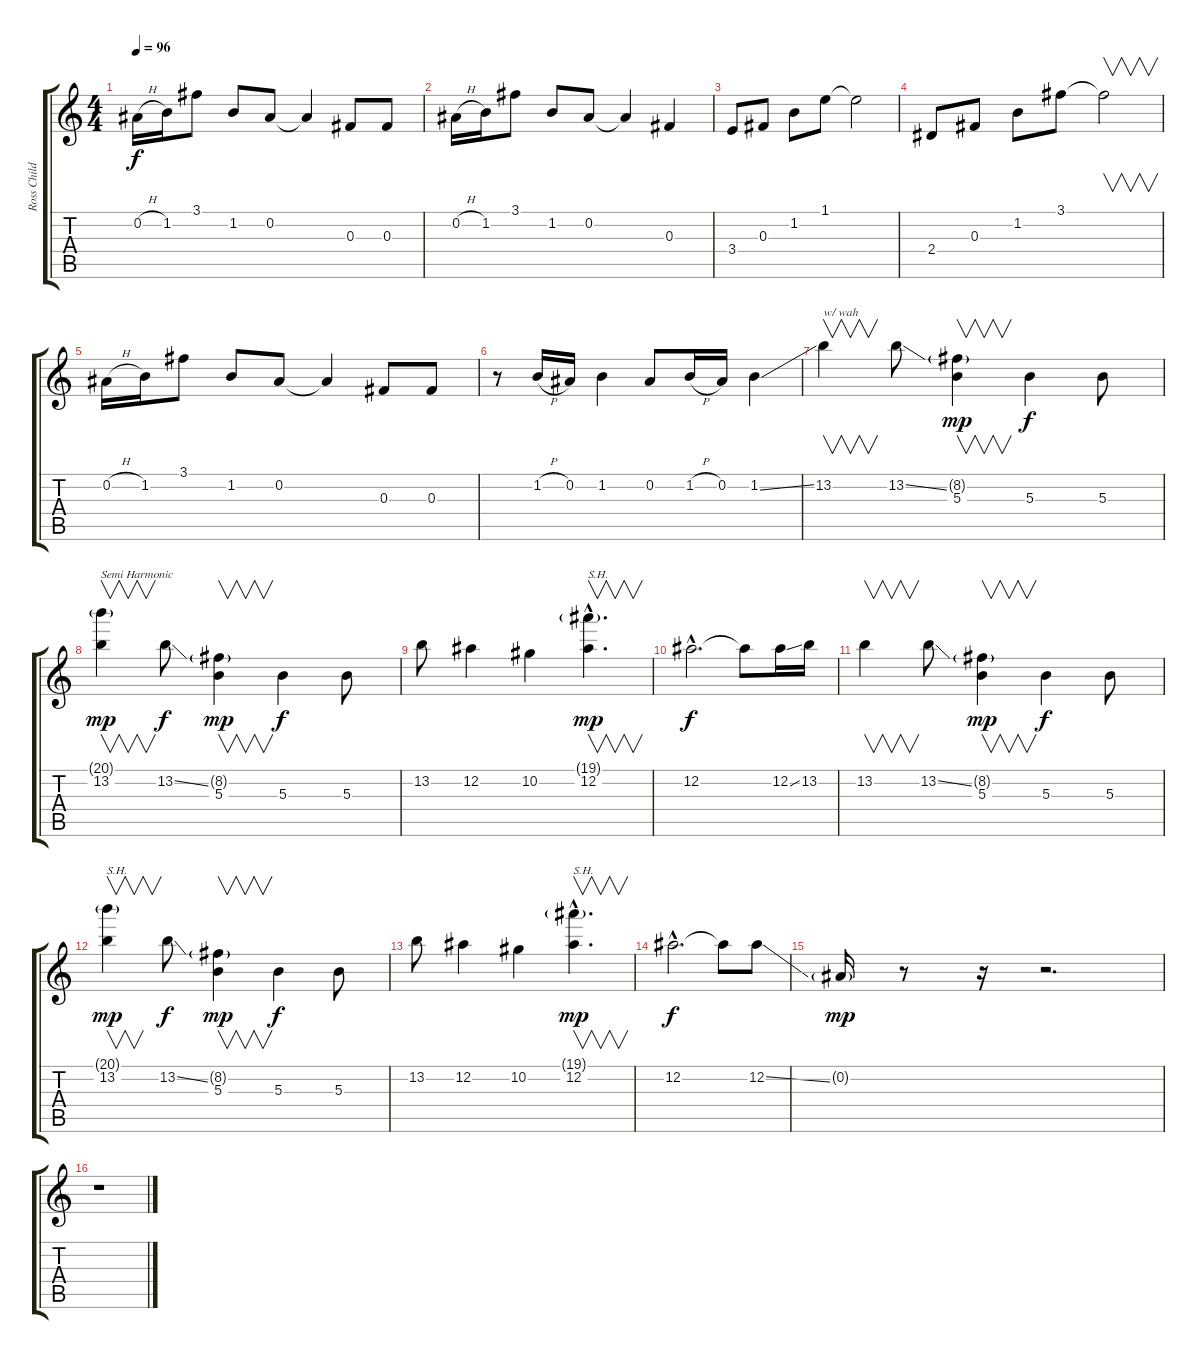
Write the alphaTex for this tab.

\track ("Ross Childress" "Ross Child") {instrument distortionguitar}
\staff {score tabs}
\tuning (Eb4 Bb3 Gb3 Db3 Ab2 Eb2) {hide}
\ts (4 4)
\tempo 96
\clef g2
\ks c
0.2{h}.16{dy f} 1.2.16 3.1.8 1.2.8 0.2.8 0.2{t}.4 0.3.8 0.3.8 |
0.2{h}.16 1.2.16 3.1.8 1.2.8 0.2.8 0.2{t}.4 0.3.4 |
3.4.8 0.3.8 1.2.8 1.1.8 1.1{t}.2 |
2.4.8 0.3.8 1.2.8 3.1.8 3.1{t}.2{v} |
0.2{h}.16 1.2.16 3.1.8 1.2.8 0.2.8 0.2{t}.4 0.3.8 0.3.8 |
r.8 1.2{h}.16 0.2.16 1.2.4 0.2.8 1.2{h}.16 0.2.16 1.2{ss}.4 |
13.2.4{v txt "w/ wah"} 13.2{ss}.8 (8.2{g} 5.3).4{v dy mp} 5.3.4{dy f} 5.3.8 |
(20.1{g} 13.2).4{v txt "Semi Harmonic" dy mp} 13.2{ss}.8{dy f} (8.2{g} 5.3).4{v dy mp} 5.3.4{dy f} 5.3.8 |
13.2.8 12.2.4 10.2.4 (19.1{g hac} 12.2{hac}).4{v d txt "S.H." dy mp} |
12.2{hac}.2{d dy f} 12.2{t}.8 12.2{ss}.16 13.2.16 |
13.2.4{v} 13.2{ss}.8 (8.2{g} 5.3).4{v dy mp} 5.3.4{dy f} 5.3.8 |
(20.1{g} 13.2).4{v txt "S.H." dy mp} 13.2{ss}.8{dy f} (8.2{g} 5.3).4{v dy mp} 5.3.4{dy f} 5.3.8 |
13.2.8 12.2.4 10.2.4 (19.1{g hac} 12.2{hac}).4{v d txt "S.H." dy mp} |
12.2{hac}.2{d dy f} 12.2{t}.8 12.2{ss}.8 |
0.2{g}.16{dy mp} r.8 r.16 r.2{d} |
r.1
